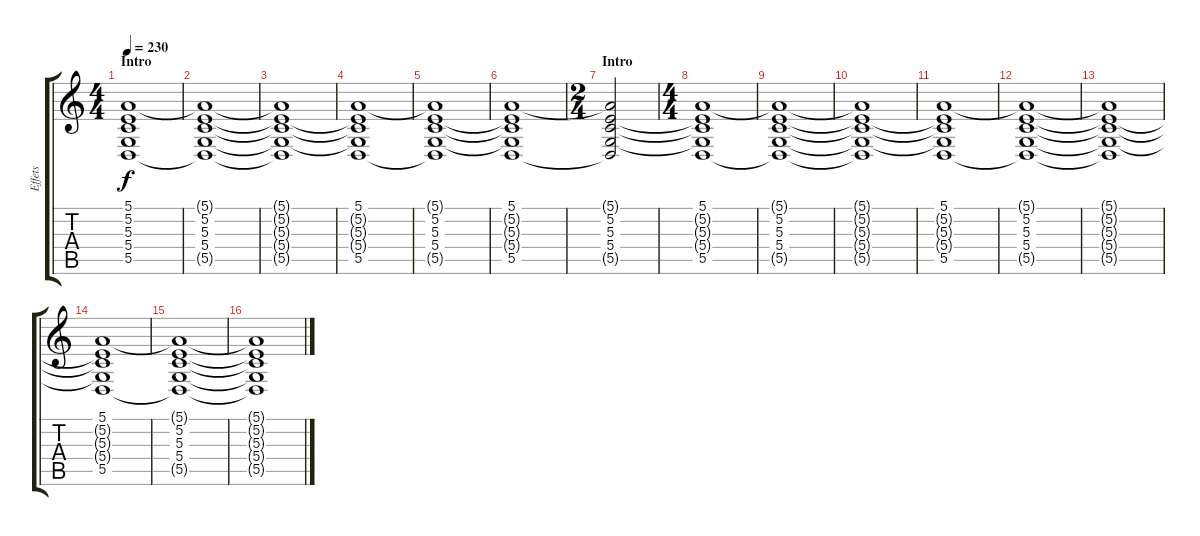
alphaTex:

\track ("Effets" "Effets") {instrument seashore}
\staff {score tabs}
\tuning (E4 B3 G3 D3 A2 E2) {hide}
\ts (4 4)
\section ("" "Intro")
\tempo 230
\clef g2
\ks c
(5.1 5.2 5.3 5.4 5.5).1{dy f instrument seashore} |
(5.1{t} 5.2 5.3 5.4 5.5{t}).1 |
(5.1{t} 5.2{t} 5.3{t} 5.4{t} 5.5{t}).1 |
(5.1 5.2{t} 5.3{t} 5.4{t} 5.5).1 |
(5.1{t} 5.2 5.3 5.4 5.5{t}).1 |
(5.1 5.2{t} 5.3{t} 5.4{t} 5.5).1 |
\ts (2 4)
\section ("" "Intro")
(5.1{t} 5.2 5.3 5.4 5.5{t}).2 |
\ts (4 4)
(5.1 5.2{t} 5.3{t} 5.4{t} 5.5).1 |
(5.1{t} 5.2 5.3 5.4 5.5{t}).1 |
(5.1{t} 5.2{t} 5.3{t} 5.4{t} 5.5{t}).1 |
(5.1 5.2{t} 5.3{t} 5.4{t} 5.5).1 |
(5.1{t} 5.2 5.3 5.4 5.5{t}).1 |
(5.1{t} 5.2{t} 5.3{t} 5.4{t} 5.5{t}).1 |
(5.1 5.2{t} 5.3{t} 5.4{t} 5.5).1 |
(5.1{t} 5.2 5.3 5.4 5.5{t}).1 |
(5.1{t} 5.2{t} 5.3{t} 5.4{t} 5.5{t}).1
